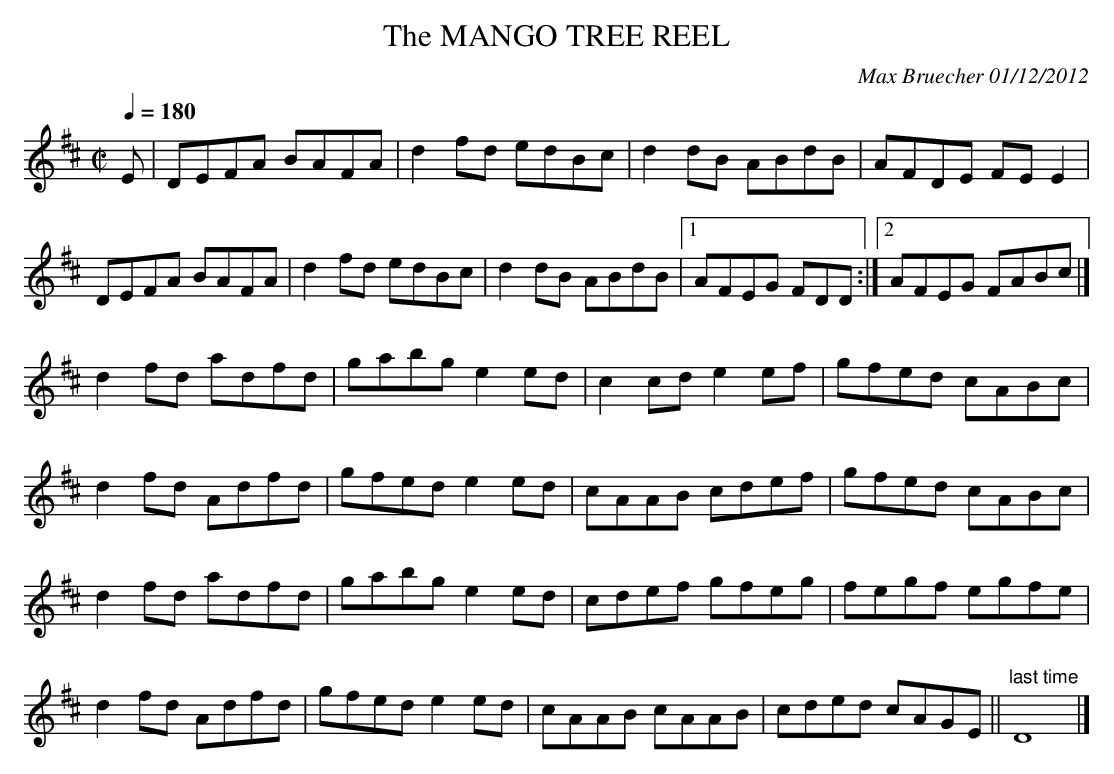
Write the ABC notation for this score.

X:1
T:MANGO TREE REEL, The
C:Max Bruecher 01/12/2012
Q:1/4=180
M:C|
L:1/8
K:D
E|DEFA BAFA|d2fd edBc|d2dB ABdB|AFDE FEE2|
DEFA BAFA | d2 fd edBc | d2 dB ABdB |1 AFEG FDD :|\
[2 AFEG FABc|]
d2 fd adfd | gabg e2 ed | c2 cd e2 ef | gfed cABc |
d2 fd Adfd | gfed e2 ed | cAAB cdef | gfed cABc |
d2 fd adfd | gabg e2 ed | cdef gfeg | fegf egfe |
d2 fd Adfd | gfed e2 ed | cAAB cAAB | cded cAGE ||\
"last time"D8|]
